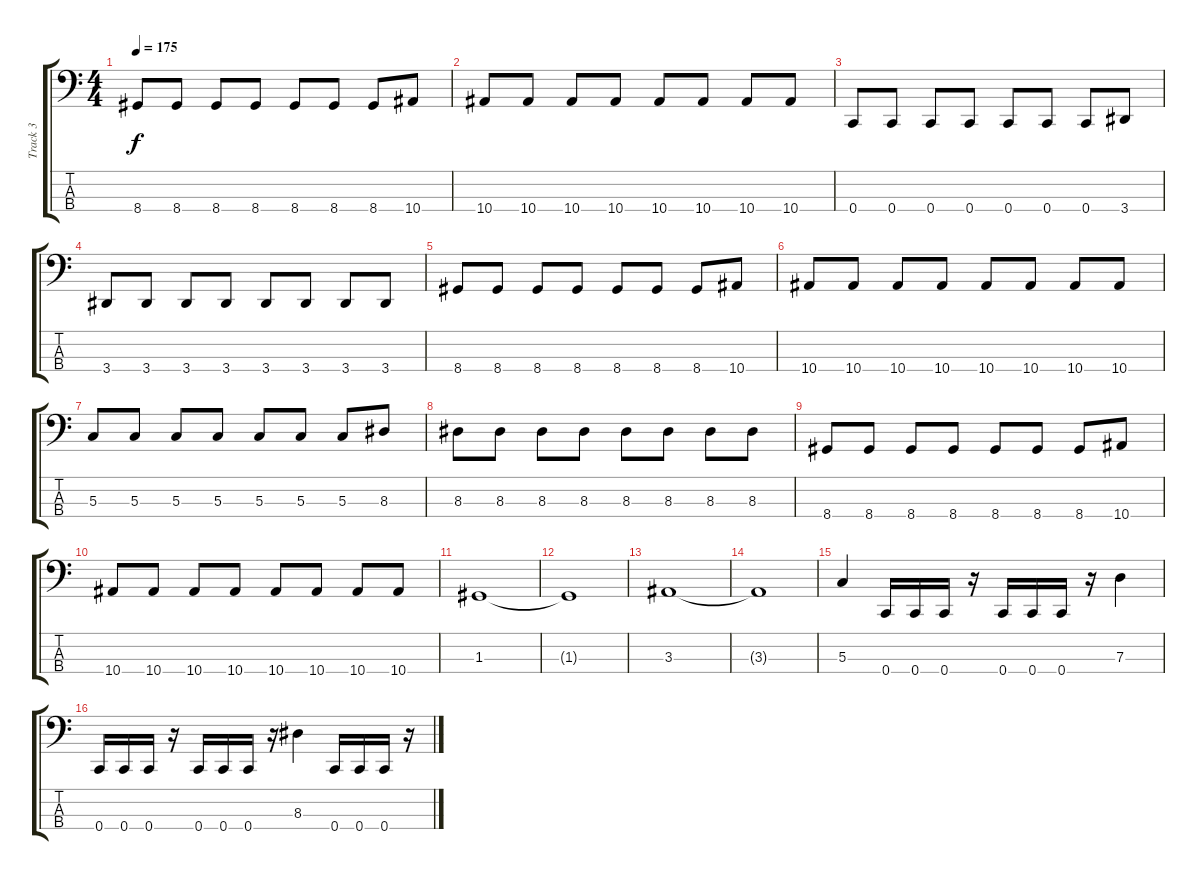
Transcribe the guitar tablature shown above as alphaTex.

\track ("Track 3" "Track 3") {instrument electricbassfinger}
\staff {score tabs}
\tuning (F2 C2 G1 C1) {hide}
\ts (4 4)
\tempo 175
\clef f4
\ks c
8.4.8{dy f} 8.4.8 8.4.8 8.4.8 8.4.8 8.4.8 8.4.8 10.4.8 |
10.4.8 10.4.8 10.4.8 10.4.8 10.4.8 10.4.8 10.4.8 10.4.8 |
0.4.8 0.4.8 0.4.8 0.4.8 0.4.8 0.4.8 0.4.8 3.4.8 |
3.4.8 3.4.8 3.4.8 3.4.8 3.4.8 3.4.8 3.4.8 3.4.8 |
8.4.8 8.4.8 8.4.8 8.4.8 8.4.8 8.4.8 8.4.8 10.4.8 |
10.4.8 10.4.8 10.4.8 10.4.8 10.4.8 10.4.8 10.4.8 10.4.8 |
5.3.8 5.3.8 5.3.8 5.3.8 5.3.8 5.3.8 5.3.8 8.3.8 |
8.3.8 8.3.8 8.3.8 8.3.8 8.3.8 8.3.8 8.3.8 8.3.8 |
8.4.8 8.4.8 8.4.8 8.4.8 8.4.8 8.4.8 8.4.8 10.4.8 |
10.4.8 10.4.8 10.4.8 10.4.8 10.4.8 10.4.8 10.4.8 10.4.8 |
1.3.1 |
1.3{t}.1 |
3.3.1 |
3.3{t}.1 |
5.3.4 0.4.16 0.4.16 0.4.16 r.16 0.4.16 0.4.16 0.4.16 r.16 7.3.4 |
0.4.16 0.4.16 0.4.16 r.16 0.4.16 0.4.16 0.4.16 r.16 8.3.4 0.4.16 0.4.16 0.4.16 r.16
